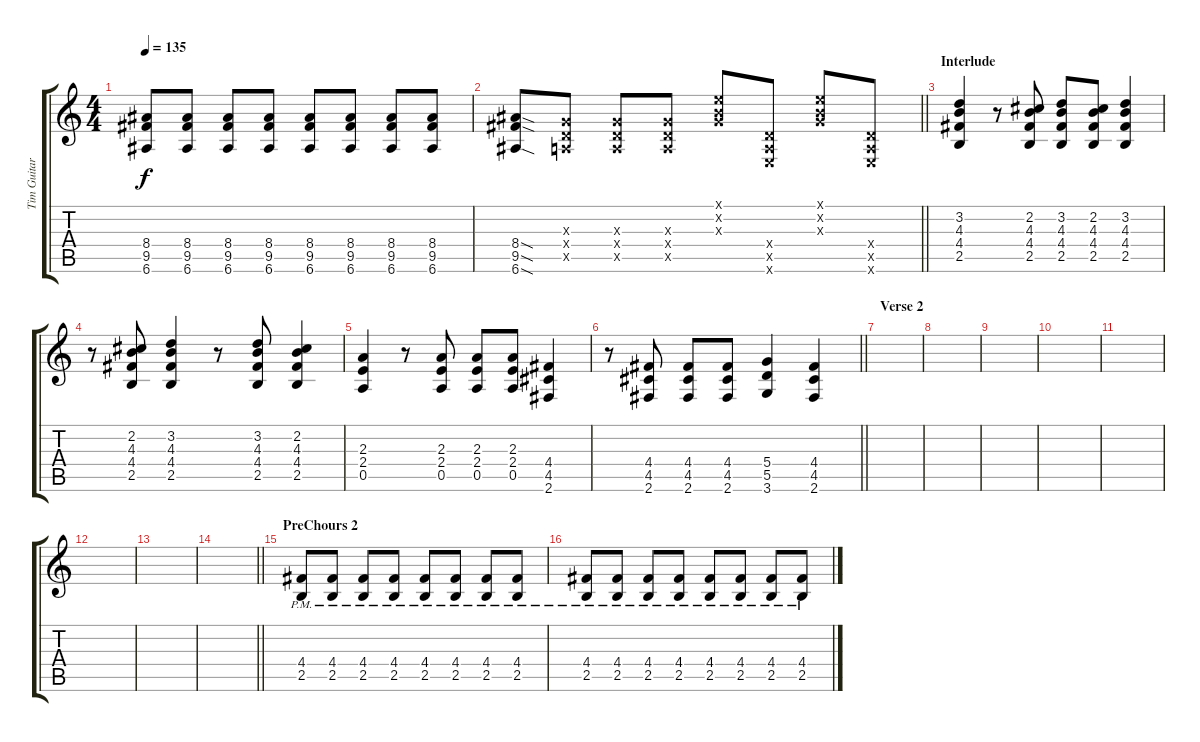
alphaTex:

\track ("Tim Guitar" "Tim Guitar") {instrument distortionguitar}
\staff {score tabs}
\tuning (E4 B3 G3 D3 A2 E2) {hide}
\ts (4 4)
\tempo 135
\clef g2
\ks c
(8.4 9.5 6.6).8{dy f} (8.4 9.5 6.6).8 (8.4 9.5 6.6).8 (8.4 9.5 6.6).8 (8.4 9.5 6.6).8 (8.4 9.5 6.6).8 (8.4 9.5 6.6).8 (8.4 9.5 6.6).8 |
\barLineRight lightlight
(8.4{sod} 9.5{sod} 6.6{sod}).8 (0.3{x} 0.4{x} 0.5{x}).8 (0.3{x} 0.4{x} 0.5{x}).8 (0.3{x} 0.4{x} 0.5{x}).8 (0.1{x} 0.2{x} 0.3{x}).8 (0.4{x} 0.5{x} 0.6{x}).8 (0.1{x} 0.2{x} 0.3{x}).8 (0.4{x} 0.5{x} 0.6{x}).8 |
\section ("" "Interlude")
(3.2 4.3 4.4 2.5).4 r.8 (2.2 4.3 4.4 2.5).8 (3.2 4.3 4.4 2.5).8 (2.2 4.3 4.4 2.5).8 (3.2 4.3 4.4 2.5).4 |
r.8 (2.2 4.3 4.4 2.5).8 (3.2 4.3 4.4 2.5).4 r.8 (3.2 4.3 4.4 2.5).8 (2.2 4.3 4.4 2.5).4 |
(2.3 2.4 0.5).4 r.8 (2.3 2.4 0.5).8 (2.3 2.4 0.5).8 (2.3 2.4 0.5).8 (4.4 4.5 2.6).4 |
\barLineRight lightlight
r.8 (4.4 4.5 2.6).8 (4.4 4.5 2.6).8 (4.4 4.5 2.6).8 (5.4 5.5 3.6).4 (4.4 4.5 2.6).4 |
\section ("" "Verse 2")
|
|
|
|
|
|
|
\barLineRight lightlight
|
\section ("" "PreChours 2")
(4.4{pm} 2.5{pm}).8 (4.4{pm} 2.5{pm}).8 (4.4{pm} 2.5{pm}).8 (4.4{pm} 2.5{pm}).8 (4.4{pm} 2.5{pm}).8 (4.4{pm} 2.5{pm}).8 (4.4{pm} 2.5{pm}).8 (4.4{pm} 2.5{pm}).8 |
(4.4{pm} 2.5{pm}).8 (4.4{pm} 2.5{pm}).8 (4.4{pm} 2.5{pm}).8 (4.4{pm} 2.5{pm}).8 (4.4{pm} 2.5{pm}).8 (4.4{pm} 2.5{pm}).8 (4.4{pm} 2.5{pm}).8 (4.4{pm} 2.5{pm}).8
